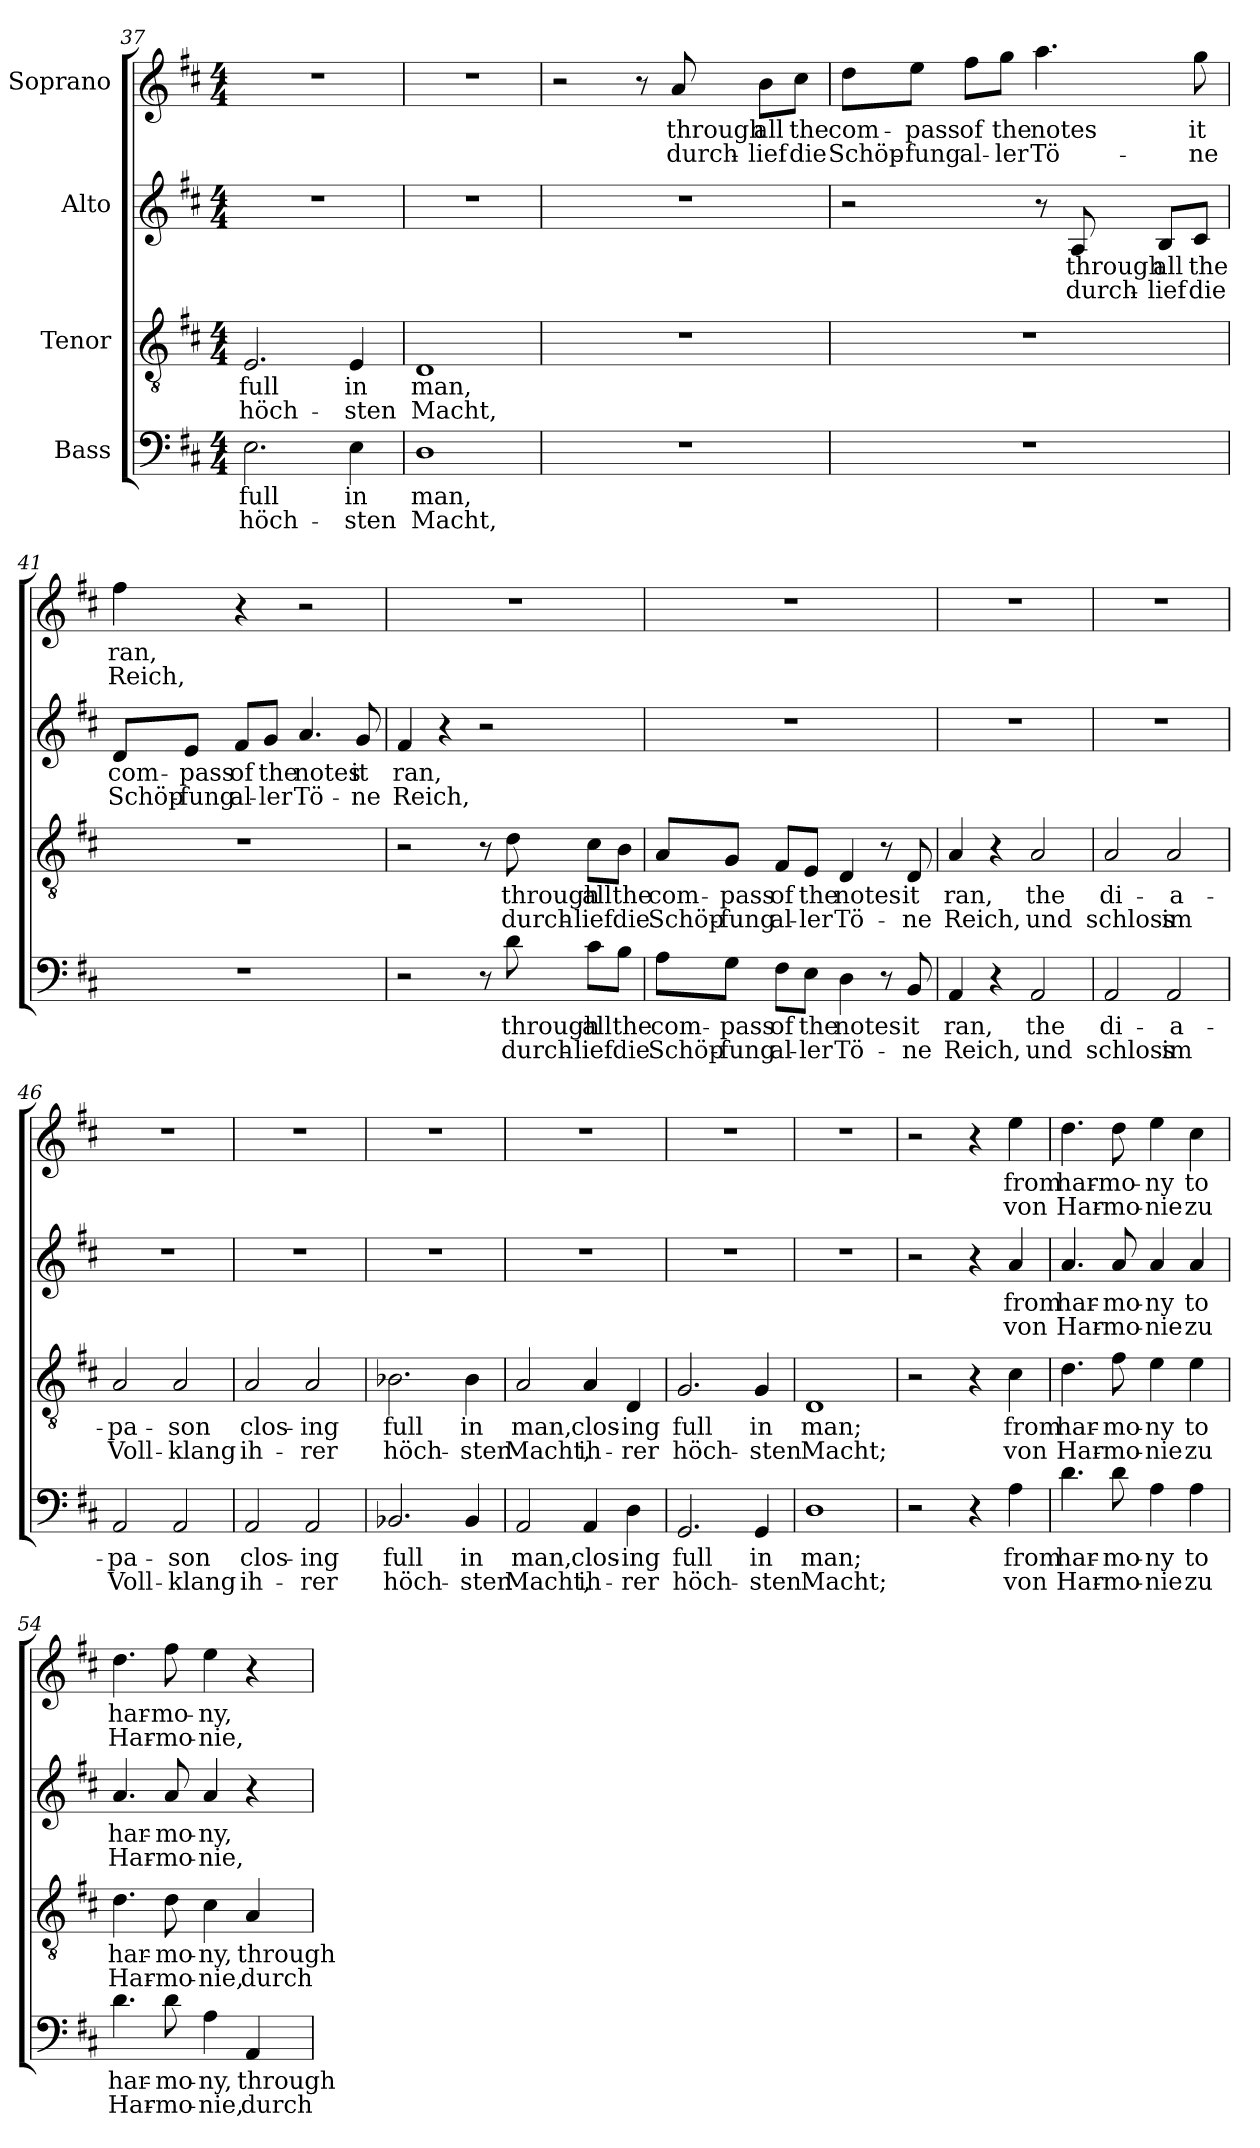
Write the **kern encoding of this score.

**kern	**text	**text	**kern	**text	**text	**kern	**text	**text	**kern	**text	**text
*part4	*part4	*part4	*part3	*part3	*part3	*part2	*part2	*part2	*part1	*part1	*part1
*staff4	*staff4	*staff4	*staff3	*staff3	*staff3	*staff2	*staff2	*staff2	*staff1	*staff1	*staff1
*I"Bass	*	*	*I"Tenor	*	*	*I"Alto	*	*	*I"Soprano	*	*
*clefF4	*	*	*clefGv2	*	*	*clefG2	*	*	*clefG2	*	*
*k[f#c#]	*	*	*k[f#c#]	*	*	*k[f#c#]	*	*	*k[f#c#]	*	*
*D:	*	*	*D:	*	*	*D:	*	*	*D:	*	*
*M4/4	*	*	*M4/4	*	*	*M4/4	*	*	*M4/4	*	*
=37	=37	=37	=37	=37	=37	=37	=37	=37	=37	=37	=37
!	!LO:LY:b	!LO:LY:b	!	!LO:LY:b	!LO:LY:b	!	!	!	!	!	!
2.E\	full	höch-	2.E/	full	höch-	1r	.	.	1r	.	.
!	!LO:LY:b	!LO:LY:b	!	!LO:LY:b	!LO:LY:b	!	!	!	!	!	!
4E\	in	-sten	4E/	in	-sten	.	.	.	.	.	.
=38	=38	=38	=38	=38	=38	=38	=38	=38	=38	=38	=38
!	!LO:LY:b	!LO:LY:b	!	!LO:LY:b	!LO:LY:b	!	!	!	!	!	!
1D	man,	Macht,	1D	man,	Macht,	1r	.	.	1r	.	.
=39	=39	=39	=39	=39	=39	=39	=39	=39	=39	=39	=39
1r	.	.	1r	.	.	1r	.	.	2r	.	.
.	.	.	.	.	.	.	.	.	8r	.	.
!	!	!	!	!	!	!	!	!	!	!LO:LY:b	!LO:LY:b
.	.	.	.	.	.	.	.	.	8a/	through	durch-
!	!	!	!	!	!	!	!	!	!	!LO:LY:b	!LO:LY:b
.	.	.	.	.	.	.	.	.	8b\L	all	-lief
!	!	!	!	!	!	!	!	!	!	!LO:LY:b	!LO:LY:b
.	.	.	.	.	.	.	.	.	8cc#\J	the	die
!!LO:LB:g=z
=40	=40	=40	=40	=40	=40	=40	=40	=40	=40	=40	=40
!	!	!	!	!	!	!	!	!	!	!LO:LY:b	!LO:LY:b
1r	.	.	1r	.	.	2r	.	.	8dd\L	com-	Schöp-
!	!	!	!	!	!	!	!	!	!	!LO:LY:b	!LO:LY:b
.	.	.	.	.	.	.	.	.	8ee\J	-pass	-fung
!	!	!	!	!	!	!	!	!	!	!LO:LY:b	!LO:LY:b
.	.	.	.	.	.	.	.	.	8ff#\L	of	al-
!	!	!	!	!	!	!	!	!	!	!LO:LY:b	!LO:LY:b
.	.	.	.	.	.	.	.	.	8gg\J	the	-ler
!	!	!	!	!	!	!	!	!	!	!LO:LY:b	!LO:LY:b
.	.	.	.	.	.	8r	.	.	4.aa\	notes	Tö-
!	!	!	!	!	!	!	!LO:LY:b	!LO:LY:b	!	!	!
.	.	.	.	.	.	8A/	through	durch-	.	.	.
!	!	!	!	!	!	!	!LO:LY:b	!LO:LY:b	!	!	!
.	.	.	.	.	.	8B/L	all	-lief	.	.	.
!	!	!	!	!	!	!	!LO:LY:b	!LO:LY:b	!	!LO:LY:b	!LO:LY:b
.	.	.	.	.	.	8c#/J	the	die	8gg\	it	-ne
=41	=41	=41	=41	=41	=41	=41	=41	=41	=41	=41	=41
!	!	!	!	!	!	!	!LO:LY:b	!LO:LY:b	!	!LO:LY:b	!LO:LY:b
1r	.	.	1r	.	.	8d/L	com-	Schöp-	4ff#\	ran,	Reich,
!	!	!	!	!	!	!	!LO:LY:b	!LO:LY:b	!	!	!
.	.	.	.	.	.	8e/J	-pass	-fung	.	.	.
!	!	!	!	!	!	!	!LO:LY:b	!LO:LY:b	!	!	!
.	.	.	.	.	.	8f#/L	of	al-	4r	.	.
!	!	!	!	!	!	!	!LO:LY:b	!LO:LY:b	!	!	!
.	.	.	.	.	.	8g/J	the	-ler	.	.	.
!	!	!	!	!	!	!	!LO:LY:b	!LO:LY:b	!	!	!
.	.	.	.	.	.	4.a/	notes	Tö-	2r	.	.
!	!	!	!	!	!	!	!LO:LY:b	!LO:LY:b	!	!	!
.	.	.	.	.	.	8g/	it	-ne	.	.	.
=42	=42	=42	=42	=42	=42	=42	=42	=42	=42	=42	=42
!	!	!	!	!	!	!	!LO:LY:b	!LO:LY:b	!	!	!
2r	.	.	2r	.	.	4f#/	ran,	Reich,	1r	.	.
.	.	.	.	.	.	4r	.	.	.	.	.
8r	.	.	8r	.	.	2r	.	.	.	.	.
!	!LO:LY:b	!LO:LY:b	!	!LO:LY:b	!LO:LY:b	!	!	!	!	!	!
8d\	through	durch-	8d\	through	durch-	.	.	.	.	.	.
!	!LO:LY:b	!LO:LY:b	!	!LO:LY:b	!LO:LY:b	!	!	!	!	!	!
8c#\L	all	-lief	8c#\L	all	-lief	.	.	.	.	.	.
!	!LO:LY:b	!LO:LY:b	!	!LO:LY:b	!LO:LY:b	!	!	!	!	!	!
8B\J	the	die	8B\J	the	die	.	.	.	.	.	.
!!LO:PB:g=z
=43	=43	=43	=43	=43	=43	=43	=43	=43	=43	=43	=43
!	!LO:LY:b	!LO:LY:b	!	!LO:LY:b	!LO:LY:b	!	!	!	!	!	!
8A\L	com-	Schöp-	8A/L	com-	Schöp-	1r	.	.	1r	.	.
!	!LO:LY:b	!LO:LY:b	!	!LO:LY:b	!LO:LY:b	!	!	!	!	!	!
8G\J	-pass	-fung	8G/J	-pass	-fung	.	.	.	.	.	.
!	!LO:LY:b	!LO:LY:b	!	!LO:LY:b	!LO:LY:b	!	!	!	!	!	!
8F#\L	of	al-	8F#/L	of	al-	.	.	.	.	.	.
!	!LO:LY:b	!LO:LY:b	!	!LO:LY:b	!LO:LY:b	!	!	!	!	!	!
8E\J	the	-ler	8E/J	the	-ler	.	.	.	.	.	.
!	!LO:LY:b	!LO:LY:b	!	!LO:LY:b	!LO:LY:b	!	!	!	!	!	!
4D\	notes	Tö-	4D/	notes	Tö-	.	.	.	.	.	.
8r	.	.	8r	.	.	.	.	.	.	.	.
!	!LO:LY:b	!LO:LY:b	!	!LO:LY:b	!LO:LY:b	!	!	!	!	!	!
8BB/	it	-ne	8D/	it	-ne	.	.	.	.	.	.
=44	=44	=44	=44	=44	=44	=44	=44	=44	=44	=44	=44
!	!LO:LY:b	!LO:LY:b	!	!LO:LY:b	!LO:LY:b	!	!	!	!	!	!
4AA/	ran,	Reich,	4A/	ran,	Reich,	1r	.	.	1r	.	.
4r	.	.	4r	.	.	.	.	.	.	.	.
!	!LO:LY:b	!LO:LY:b	!	!LO:LY:b	!LO:LY:b	!	!	!	!	!	!
2AA/	the	und	2A/	the	und	.	.	.	.	.	.
=45	=45	=45	=45	=45	=45	=45	=45	=45	=45	=45	=45
!	!LO:LY:b	!LO:LY:b	!	!LO:LY:b	!LO:LY:b	!	!	!	!	!	!
2AA/	di-	schloss	2A/	di-	schloss	1r	.	.	1r	.	.
!	!LO:LY:b	!LO:LY:b	!	!LO:LY:b	!LO:LY:b	!	!	!	!	!	!
2AA/	-a-	im	2A/	-a-	im	.	.	.	.	.	.
=46	=46	=46	=46	=46	=46	=46	=46	=46	=46	=46	=46
!	!LO:LY:b	!LO:LY:b	!	!LO:LY:b	!LO:LY:b	!	!	!	!	!	!
2AA/	-pa-	Voll-	2A/	-pa-	Voll-	1r	.	.	1r	.	.
!	!LO:LY:b	!LO:LY:b	!	!LO:LY:b	!LO:LY:b	!	!	!	!	!	!
2AA/	-son	-klang	2A/	-son	-klang	.	.	.	.	.	.
=47	=47	=47	=47	=47	=47	=47	=47	=47	=47	=47	=47
!	!LO:LY:b	!LO:LY:b	!	!LO:LY:b	!LO:LY:b	!	!	!	!	!	!
2AA/	clos-	ih-	2A/	clos-	ih-	1r	.	.	1r	.	.
!	!LO:LY:b	!LO:LY:b	!	!LO:LY:b	!LO:LY:b	!	!	!	!	!	!
2AA/	-ing	-rer	2A/	-ing	-rer	.	.	.	.	.	.
=48	=48	=48	=48	=48	=48	=48	=48	=48	=48	=48	=48
!	!LO:LY:b	!LO:LY:b	!	!LO:LY:b	!LO:LY:b	!	!	!	!	!	!
2.BB-X/	full	höch-	2.B-X\	full	höch-	1r	.	.	1r	.	.
!	!LO:LY:b	!LO:LY:b	!	!LO:LY:b	!LO:LY:b	!	!	!	!	!	!
4BB-/	in	-sten	4B-\	in	-sten	.	.	.	.	.	.
!!LO:LB:g=z
=49	=49	=49	=49	=49	=49	=49	=49	=49	=49	=49	=49
!	!LO:LY:b	!LO:LY:b	!	!LO:LY:b	!LO:LY:b	!	!	!	!	!	!
2AA/	man,	Macht,	2A/	man,	Macht,	1r	.	.	1r	.	.
!	!LO:LY:b	!LO:LY:b	!	!LO:LY:b	!LO:LY:b	!	!	!	!	!	!
4AA/	clos-	ih-	4A/	clos-	ih-	.	.	.	.	.	.
!	!LO:LY:b	!LO:LY:b	!	!LO:LY:b	!LO:LY:b	!	!	!	!	!	!
4D\	-ing	-rer	4D/	-ing	-rer	.	.	.	.	.	.
=50	=50	=50	=50	=50	=50	=50	=50	=50	=50	=50	=50
!	!LO:LY:b	!LO:LY:b	!	!LO:LY:b	!LO:LY:b	!	!	!	!	!	!
2.GG/	full	höch-	2.G/	full	höch-	1r	.	.	1r	.	.
!	!LO:LY:b	!LO:LY:b	!	!LO:LY:b	!LO:LY:b	!	!	!	!	!	!
4GG/	in	-sten	4G/	in	-sten	.	.	.	.	.	.
=51	=51	=51	=51	=51	=51	=51	=51	=51	=51	=51	=51
!	!LO:LY:b	!LO:LY:b	!	!LO:LY:b	!LO:LY:b	!	!	!	!	!	!
1D	man;	Macht;	1D	man;	Macht;	1r	.	.	1r	.	.
=52	=52	=52	=52	=52	=52	=52	=52	=52	=52	=52	=52
2r	.	.	2r	.	.	2r	.	.	2r	.	.
4r	.	.	4r	.	.	4r	.	.	4r	.	.
!	!LO:LY:b	!LO:LY:b	!	!LO:LY:b	!LO:LY:b	!	!LO:LY:b	!LO:LY:b	!	!LO:LY:b	!LO:LY:b
4A\	from	von	4c#\	from	von	4a/	from	von	4ee\	from	von
=53	=53	=53	=53	=53	=53	=53	=53	=53	=53	=53	=53
!	!LO:LY:b	!LO:LY:b	!	!LO:LY:b	!LO:LY:b	!	!LO:LY:b	!LO:LY:b	!	!LO:LY:b	!LO:LY:b
4.d\	har-	Har-	4.d\	har-	Har-	4.a/	har-	Har-	4.dd\	har-	Har-
!	!LO:LY:b	!LO:LY:b	!	!LO:LY:b	!LO:LY:b	!	!LO:LY:b	!LO:LY:b	!	!LO:LY:b	!LO:LY:b
8d\	-mo-	-mo-	8f#\	-mo-	-mo-	8a/	-mo-	-mo-	8dd\	-mo-	-mo-
!	!LO:LY:b	!LO:LY:b	!	!LO:LY:b	!LO:LY:b	!	!LO:LY:b	!LO:LY:b	!	!LO:LY:b	!LO:LY:b
4A\	-ny	-nie	4e\	-ny	-nie	4a/	-ny	-nie	4ee\	-ny	-nie
!	!LO:LY:b	!LO:LY:b	!	!LO:LY:b	!LO:LY:b	!	!LO:LY:b	!LO:LY:b	!	!LO:LY:b	!LO:LY:b
4A\	to	zu	4e\	to	zu	4a/	to	zu	4cc#\	to	zu
=54	=54	=54	=54	=54	=54	=54	=54	=54	=54	=54	=54
!	!LO:LY:b	!LO:LY:b	!	!LO:LY:b	!LO:LY:b	!	!LO:LY:b	!LO:LY:b	!	!LO:LY:b	!LO:LY:b
4.d\	har-	Har-	4.d\	har-	Har-	4.a/	har-	Har-	4.dd\	har-	Har-
!	!LO:LY:b	!LO:LY:b	!	!LO:LY:b	!LO:LY:b	!	!LO:LY:b	!LO:LY:b	!	!LO:LY:b	!LO:LY:b
8d\	-mo-	-mo-	8d\	-mo-	-mo-	8a/	-mo-	-mo-	8ff#\	-mo-	-mo-
!	!LO:LY:b	!LO:LY:b	!	!LO:LY:b	!LO:LY:b	!	!LO:LY:b	!LO:LY:b	!	!LO:LY:b	!LO:LY:b
4A\	-ny,	-nie,	4c#\	-ny,	-nie,	4a/	-ny,	-nie,	4ee\	-ny,	-nie,
!	!LO:LY:b	!LO:LY:b	!	!LO:LY:b	!LO:LY:b	!	!	!	!	!	!
4AA/	through	durch-	4A/	through	durch-	4r	.	.	4r	.	.
=	=	=	=	=	=	=	=	=	=	=	=
*-	*-	*-	*-	*-	*-	*-	*-	*-	*-	*-	*-
